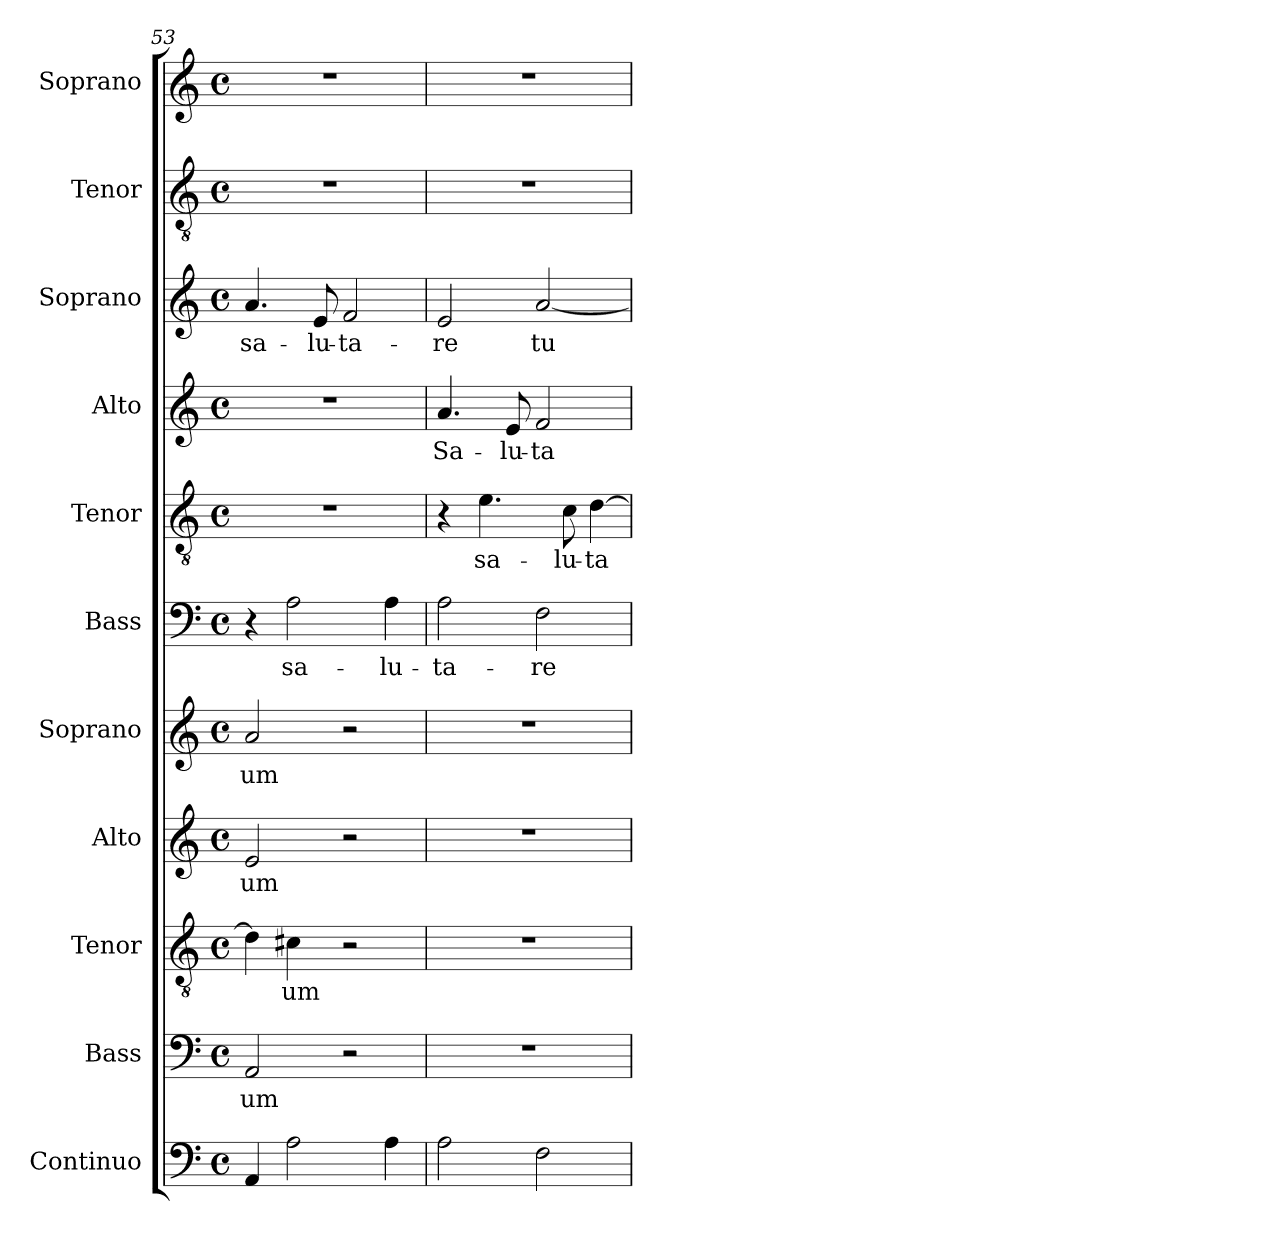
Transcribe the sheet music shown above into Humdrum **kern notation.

**kern	**kern	**text	**kern	**text	**kern	**text	**kern	**text	**kern	**text	**kern	**text	**kern	**text	**kern	**text	**kern	**kern
*part11	*part10	*part10	*part9	*part9	*part8	*part8	*part7	*part7	*part6	*part6	*part5	*part5	*part4	*part4	*part3	*part3	*part2	*part1
*staff11	*staff10	*staff10	*staff9	*staff9	*staff8	*staff8	*staff7	*staff7	*staff6	*staff6	*staff5	*staff5	*staff4	*staff4	*staff3	*staff3	*staff2	*staff1
*I"Continuo	*I"Bass	*	*I"Tenor	*	*I"Alto	*	*I"Soprano	*	*I"Bass	*	*I"Tenor	*	*I"Alto	*	*I"Soprano	*	*I"Tenor	*I"Soprano
*I'Cont.	*I'B.	*	*I'T.	*	*I'A.	*	*I'S.	*	*I'B.	*	*I'T.	*	*I'A.	*	*I'S.	*	*I'T.	*I'S.
*clefF4	*clefF4	*	*clefGv2	*	*clefG2	*	*clefG2	*	*clefF4	*	*clefGv2	*	*clefG2	*	*clefG2	*	*clefGv2	*clefG2
*	*	*	*ITrd7c12	*	*	*	*	*	*	*	*ITrd7c12	*	*	*	*	*	*ITrd7c12	*
*k[]	*k[]	*	*k[]	*	*k[]	*	*k[]	*	*k[]	*	*k[]	*	*k[]	*	*k[]	*	*k[]	*k[]
*C:	*C:	*	*C:	*	*C:	*	*C:	*	*C:	*	*C:	*	*C:	*	*C:	*	*C:	*C:
*M4/4	*M4/4	*	*M4/4	*	*M4/4	*	*M4/4	*	*M4/4	*	*M4/4	*	*M4/4	*	*M4/4	*	*M4/4	*M4/4
*met(c)	*met(c)	*	*met(c)	*	*met(c)	*	*met(c)	*	*met(c)	*	*met(c)	*	*met(c)	*	*met(c)	*	*met(c)	*met(c)
=53	=53	=53	=53	=53	=53	=53	=53	=53	=53	=53	=53	=53	=53	=53	=53	=53	=53	=53
!	!	!LO:LY:b:color=#000000	!	!	!	!	!	!	!	!	!	!	!	!	!	!	!	!
!	!	!	!	!	!	!LO:LY:b:color=#000000	!	!	!	!	!	!	!	!	!	!	!	!
!	!	!	!	!	!	!	!	!LO:LY:b:color=#000000	!	!	!	!	!	!	!	!	!	!
!	!	!	!	!	!	!	!	!	!	!	!	!	!	!	!	!LO:LY:b:color=#000000	!	!
4AAi/	2AAi/	-um	4Di\]	.	2ei/	-um	2ai/	-um	4r	.	1r	.	1r	.	4.ai/	sa-	1r	1r
!	!	!	!	!LO:LY:b:color=#000000	!	!	!	!	!	!	!	!	!	!	!	!	!	!
!	!	!	!	!	!	!	!	!	!	!LO:LY:b:color=#000000	!	!	!	!	!	!	!	!
2Ai\	.	.	4C#Xi\	-um	.	.	.	.	2Ai\	sa-	.	.	.	.	.	.	.	.
!	!	!	!	!	!	!	!	!	!	!	!	!	!	!	!	!LO:LY:b:color=#000000	!	!
.	.	.	.	.	.	.	.	.	.	.	.	.	.	.	8ei/	-lu-	.	.
!	!	!	!	!	!	!	!	!	!	!	!	!	!	!	!	!LO:LY:b:color=#000000	!	!
.	2r	.	2r	.	2r	.	2r	.	.	.	.	.	.	.	2fi/	-ta-	.	.
!	!	!	!	!	!	!	!	!	!	!LO:LY:b:color=#000000	!	!	!	!	!	!	!	!
4Ai\	.	.	.	.	.	.	.	.	4Ai\	-lu-	.	.	.	.	.	.	.	.
=54	=54	=54	=54	=54	=54	=54	=54	=54	=54	=54	=54	=54	=54	=54	=54	=54	=54	=54
!	!	!	!	!	!	!	!	!	!	!LO:LY:b:color=#000000	!	!	!	!	!	!	!	!
!	!	!	!	!	!	!	!	!	!	!	!	!	!	!LO:LY:b:color=#000000	!	!	!	!
!	!	!	!	!	!	!	!	!	!	!	!	!	!	!	!	!LO:LY:b:color=#000000	!	!
2Ai\	1r	.	1r	.	1r	.	1r	.	2Ai\	-ta-	4r	.	4.ai/	Sa-	2ei/	-re	1r	1r
!	!	!	!	!	!	!	!	!	!	!	!	!LO:LY:b:color=#000000	!	!	!	!	!	!
.	.	.	.	.	.	.	.	.	.	.	4.Ei\	sa-	.	.	.	.	.	.
!	!	!	!	!	!	!	!	!	!	!	!	!	!	!LO:LY:b:color=#000000	!	!	!	!
.	.	.	.	.	.	.	.	.	.	.	.	.	8ei/	-lu-	.	.	.	.
!	!	!	!	!	!	!	!	!	!	!LO:LY:b:color=#000000	!	!	!	!	!	!	!	!
!	!	!	!	!	!	!	!	!	!	!	!	!	!	!LO:LY:b:color=#000000	!	!	!	!
!	!	!	!	!	!	!	!	!	!	!	!	!	!	!	!	!LO:LY:b:color=#000000	!	!
2Fi\	.	.	.	.	.	.	.	.	2Fi\	-re	.	.	2fi/	-ta-	[2ai/	tu-	.	.
!	!	!	!	!	!	!	!	!	!	!	!	!LO:LY:b:color=#000000	!	!	!	!	!	!
.	.	.	.	.	.	.	.	.	.	.	8Ci\	-lu-	.	.	.	.	.	.
!	!	!	!	!	!	!	!	!	!	!	!	!LO:LY:b:color=#000000	!	!	!	!	!	!
.	.	.	.	.	.	.	.	.	.	.	[4Di\	-ta-	.	.	.	.	.	.
=	=	=	=	=	=	=	=	=	=	=	=	=	=	=	=	=	=	=
*-	*-	*-	*-	*-	*-	*-	*-	*-	*-	*-	*-	*-	*-	*-	*-	*-	*-	*-
